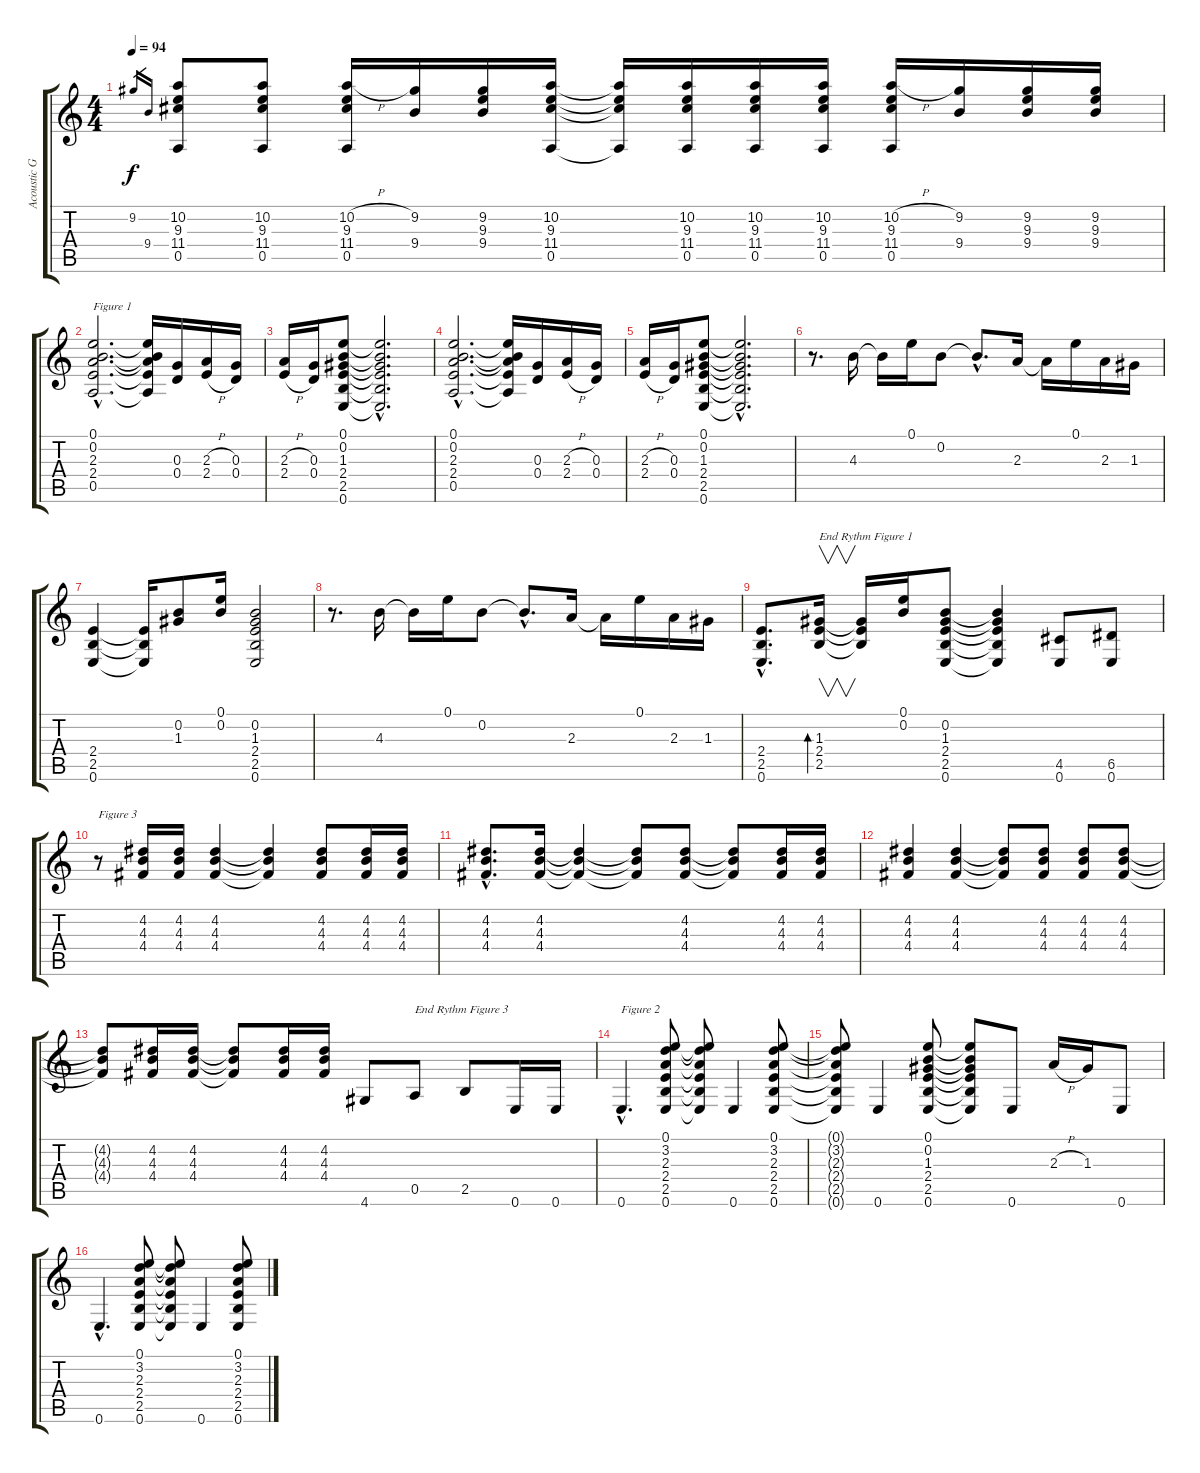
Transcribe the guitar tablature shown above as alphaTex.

\track ("Acoustic Guitar" "Acoustic G") {instrument acousticguitarnylon}
\staff {score tabs}
\tuning (E4 B3 G3 D3 A2 E2) {hide}
\ts (4 4)
\tempo 94
\clef g2
\ks c
9.2.16{gr dy f} 9.4.16{gr} (10.2 9.3 11.4 0.5).8 (10.2 9.3 11.4 0.5).8 (10.2{h} 9.3 11.4 0.5).16 (9.2 9.4).16 (9.2 9.3 9.4).16 (10.2 9.3 11.4 0.5).16 (10.2{t} 9.3{t} 11.4{t} 0.5{t}).16 (10.2 9.3 11.4 0.5).16 (10.2 9.3 11.4 0.5).16 (10.2 9.3 11.4 0.5).16 (10.2{h} 9.3 11.4 0.5).16 (9.2 9.4).16 (9.2 9.3 9.4).16 (9.2 9.3 9.4).16 |
(0.1{hac} 0.2{hac} 2.3{hac} 2.4{hac} 0.5{hac}).2{d txt "Figure 1"} (0.1{t} 0.2{t} 2.3{t} 2.4{t} 0.5{t}).16 (0.3 0.4).16 (2.3{h} 2.4{h}).16 (0.3 0.4).16 |
(2.3{h} 2.4{h}).16 (0.3 0.4).16 (0.1 0.2 1.3 2.4 2.5 0.6).8 (0.1{hac t} 0.2{hac t} 1.3{hac t} 2.4{hac t} 2.5{hac t} 0.6{hac t}).2{d} |
(0.1{hac} 0.2{hac} 2.3{hac} 2.4{hac} 0.5{hac}).2{d} (0.1{t} 0.2{t} 2.3{t} 2.4{t} 0.5{t}).16 (0.3 0.4).16 (2.3{h} 2.4{h}).16 (0.3 0.4).16 |
(2.3{h} 2.4{h}).16 (0.3 0.4).16 (0.1 0.2 1.3 2.4 2.5 0.6).8 (0.1{hac t} 0.2{hac t} 1.3{hac t} 2.4{hac t} 2.5{hac t} 0.6{hac t}).2{d} |
r.8{d} 4.3.16 4.3{t}.16 0.1.16 0.2.8 0.2{hac t}.8{d} 2.3.16 2.3{t}.16 0.1.16 2.3.16 1.3.16 |
(2.4 2.5 0.6).4 (2.4{t} 2.5{t} 0.6{t}).16 (0.2 1.3).8 (0.1 0.2).16 (0.2 1.3 2.4 2.5 0.6).2 |
r.8{d} 4.3.16 4.3{t}.16 0.1.16 0.2.8 0.2{hac t}.8{d} 2.3.16 2.3{t}.16 0.1.16 2.3.16 1.3.16 |
(2.4{hac} 2.5{hac} 0.6{hac}).8{d} (1.3 2.4 2.5).16{v bd 60 txt "End Rythm Figure 1"} (1.3{t} 2.4{t} 2.5{t}).16 (0.1 0.2).16 (0.2 1.3 2.4 2.5 0.6).8 (0.2{t} 1.3{t} 2.4{t} 2.5{t} 0.6{t}).4 (4.5 0.6).8 (6.5 0.6).8 |
r.8{txt "Figure 3"} (4.2 4.3 4.4).16 (4.2 4.3 4.4).16 (4.2 4.3 4.4).4 (4.2{t} 4.3{t} 4.4{t}).4 (4.2 4.3 4.4).8 (4.2 4.3 4.4).16 (4.2 4.3 4.4).16 |
(4.2{hac} 4.3{hac} 4.4{hac}).8{d} (4.2 4.3 4.4).16 (4.2{t} 4.3{t} 4.4{t}).4 (4.2{t} 4.3{t} 4.4{t}).8 (4.2 4.3 4.4).8 (4.2{t} 4.3{t} 4.4{t}).8 (4.2 4.3 4.4).16 (4.2 4.3 4.4).16 |
(4.2 4.3 4.4).4 (4.2 4.3 4.4).4 (4.2{t} 4.3{t} 4.4{t}).8 (4.2 4.3 4.4).8 (4.2 4.3 4.4).8 (4.2 4.3 4.4).8 |
(4.2{t} 4.3{t} 4.4{t}).8 (4.2 4.3 4.4).16 (4.2 4.3 4.4).16 (4.2{t} 4.3{t} 4.4{t}).8 (4.2 4.3 4.4).16 (4.2 4.3 4.4).16 4.6.8 0.5.8{txt "End Rythm Figure 3"} 2.5.8 0.6.16 0.6.16 |
0.6{hac}.4{d txt "Figure 2"} (0.1 3.2 2.3 2.4 2.5 0.6).8 (0.1{t} 3.2{t} 2.3{t} 2.4{t} 2.5{t} 0.6{t}).8 0.6.4 (0.1 3.2 2.3 2.4 2.5 0.6).8 |
(0.1{t} 3.2{t} 2.3{t} 2.4{t} 2.5{t} 0.6{t}).8 0.6.4 (0.1 0.2 1.3 2.4 2.5 0.6).8 (0.1{t} 0.2{t} 1.3{t} 2.4{t} 2.5{t} 0.6{t}).8 0.6.8 2.3{h}.16 1.3.16 0.6.8 |
0.6{hac}.4{d} (0.1 3.2 2.3 2.4 2.5 0.6).8 (0.1{t} 3.2{t} 2.3{t} 2.4{t} 2.5{t} 0.6{t}).8 0.6.4 (0.1 3.2 2.3 2.4 2.5 0.6).8
